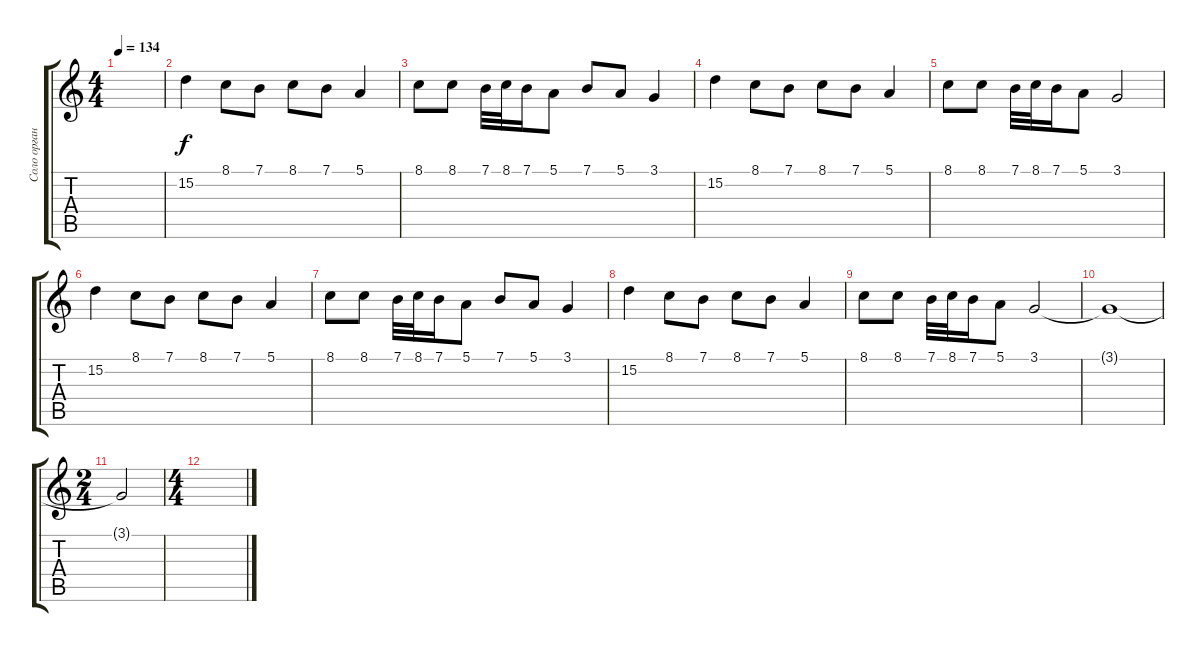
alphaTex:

\track ("Соло орган" "Соло орган") {instrument churchorgan}
\staff {score tabs}
\tuning (E4 B3 G3 D3 A2 E2) {hide}
\ts (4 4)
\tempo 134
\clef g2
\ks c
|
15.2.4 8.1.8 7.1.8 8.1.8 7.1.8 5.1.4 |
8.1.8 8.1.8 7.1.32 8.1.32 7.1.16 5.1.8 7.1.8 5.1.8 3.1.4 |
15.2.4 8.1.8 7.1.8 8.1.8 7.1.8 5.1.4 |
8.1.8 8.1.8 7.1.32 8.1.32 7.1.16 5.1.8 3.1.2 |
15.2.4 8.1.8 7.1.8 8.1.8 7.1.8 5.1.4 |
8.1.8 8.1.8 7.1.32 8.1.32 7.1.16 5.1.8 7.1.8 5.1.8 3.1.4 |
15.2.4 8.1.8 7.1.8 8.1.8 7.1.8 5.1.4 |
8.1.8 8.1.8 7.1.32 8.1.32 7.1.16 5.1.8 3.1.2 |
3.1{t}.1 |
\ts (2 4)
3.1{t}.2 |
\ts (4 4)
